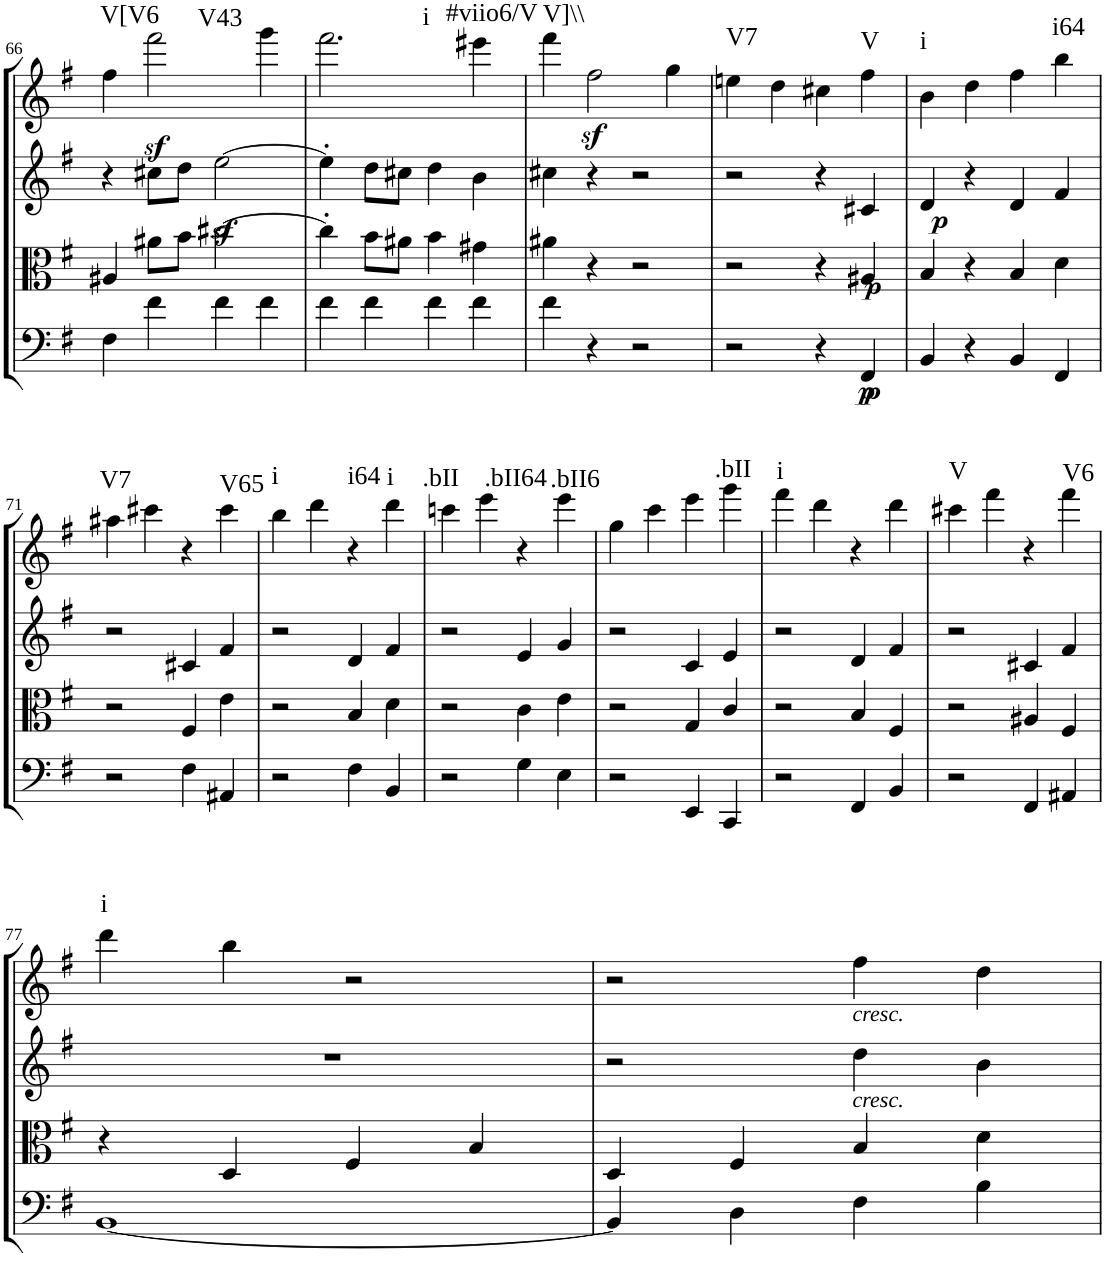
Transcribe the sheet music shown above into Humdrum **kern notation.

**kern	**dynam	**kern	**dynam	**kern	**dynam	**kern	**dynam	**harte
*part4	*part4	*part3	*part3	*part2	*part2	*part1	*part1	*part1
*staff4	*staff4	*staff3	*staff3	*staff2	*staff2	*staff1	*staff1	*
*I"Violoncello.	*	*I"Viola	*	*I"Violin II.	*	*I"Violin I.	*	*
*I'Vc	*	*I'Vla	*	*I'Vln	*	*I'Vln	*	*
!!LO:PB:g=z
*clefF4	*	*clefC3	*	*clefG2	*	*clefG2	*	*
*k[f#]	*	*k[f#]	*	*k[f#]	*	*k[f#]	*	*
*M2/2	*	*M2/2	*	*M2/2	*	*M2/2	*	*
*met(c|)	*	*met(c|)	*	*met(c|)	*	*met(c|)	*	*
=66	=66	=66	=66	=66	=66	=66	=66	=66
!	!	!	!	!	!	!	!	!LO:H:kt=V[V6
4F#\	.	4A#X/	.	4r	.	4ff#\	.	N
!	!	!	!	!	!	!	!LO:DY:b	!LO:H:kt=V43
4f#\	.	8a#X\L	.	8cc#X\L	.	2fff#\	sf	N
.	.	8b\J	.	8dd\J	.	.	.	.
4f#\	.	[2cc#X\	.	[2eez<\	.	.	.	.
4f#\	.	.	.	.	.	4ggg\	.	.
=67	=67	=67	=67	=67	=67	=67	=67	=67
!	!	!	!	!	!	!	!	!LO:H:kt=i
4f#\	.	4cc#'\]	.	4ee'\]	.	2.fff#\	.	N
4f#\	.	8b\L	.	8dd\L	.	.	.	.
.	.	8a#X\J	.	8cc#X\J	.	.	.	.
4f#\	.	4b\	.	4dd\	.	.	.	.
!	!	!	!	!	!	!	!	!LO:H:kt=#viio6/V
4f#\	.	4g#X\	.	4b\	.	4eee#X\	.	N
=68	=68	=68	=68	=68	=68	=68	=68	=68
!	!	!	!	!	!	!	!	!LO:H:kt=V]\\
4f#\	.	4a#X\	.	4cc#X\	.	4fff#\	.	N
4r	.	4r	.	4r	.	2ff#z<\	.	.
2r	.	2r	.	2r	.	.	.	.
.	.	.	.	.	.	4gg\	.	.
=69	=69	=69	=69	=69	=69	=69	=69	=69
!	!	!	!	!	!	!	!	!LO:H:kt=V7
2r	.	2r	.	2r	.	4een\	.	N
.	.	.	.	.	.	4dd\	.	.
4r	.	4r	.	4r	.	4cc#X\	.	.
!	!LO:DY:b	!	!	!	!	!	!	!
!	!LO:DY:n=1:b	!	!LO:DY:b	!	!	!	!	!LO:H:kt=V
4FF#/	p p	4A#X/	p	4c#X/	.	4ff#\	.	N
=70	=70	=70	=70	=70	=70	=70	=70	=70
!	!	!	!	!	!LO:DY:b	!	!	!LO:H:kt=i
4BB/	.	4B/	.	4d/	p	4b\	.	N
4r	.	4r	.	4r	.	4dd\	.	.
4BB/	.	4B/	.	4d/	.	4ff#\	.	.
!	!	!	!	!	!	!	!	!LO:H:kt=i64
4FF#/	.	4d\	.	4f#/	.	4bb\	.	N
!!LO:LB:g=z
=71	=71	=71	=71	=71	=71	=71	=71	=71
!	!	!	!	!	!	!	!	!LO:H:kt=V7
2r	.	2r	.	2r	.	4aa#X\	.	N
.	.	.	.	.	.	4ccc#X\	.	.
4F#\	.	4F#/	.	4c#X/	.	4r	.	.
!	!	!	!	!	!	!	!	!LO:H:kt=V65
4AA#X/	.	4e\	.	4f#/	.	4ccc#\	.	N
=72	=72	=72	=72	=72	=72	=72	=72	=72
!	!	!	!	!	!	!	!	!LO:H:kt=i
2r	.	2r	.	2r	.	4bb\	.	N
.	.	.	.	.	.	4ddd\	.	.
!	!	!	!	!	!	!	!	!LO:H:kt=i64
4F#\	.	4B/	.	4d/	.	4r	.	N
!	!	!	!	!	!	!	!	!LO:H:kt=i
4BB/	.	4d\	.	4f#/	.	4ddd\	.	N
=73	=73	=73	=73	=73	=73	=73	=73	=73
!	!	!	!	!	!	!	!	!LO:H:kt=.bII
2r	.	2r	.	2r	.	4cccn\	.	N
.	.	.	.	.	.	4eee\	.	.
!	!	!	!	!	!	!	!	!LO:H:kt=.bII64
4G\	.	4c\	.	4e/	.	4r	.	N
!	!	!	!	!	!	!	!	!LO:H:kt=.bII6
4E\	.	4e\	.	4g/	.	4eee\	.	N
=74	=74	=74	=74	=74	=74	=74	=74	=74
2r	.	2r	.	2r	.	4gg\	.	.
.	.	.	.	.	.	4ccc\	.	.
4EE/	.	4G/	.	4c/	.	4eee\	.	.
!	!	!	!	!	!	!	!	!LO:H:kt=.bII
4CC/	.	4c/	.	4e/	.	4ggg\	.	N
=75	=75	=75	=75	=75	=75	=75	=75	=75
!	!	!	!	!	!	!	!	!LO:H:kt=i
2r	.	2r	.	2r	.	4fff#\	.	N
.	.	.	.	.	.	4ddd\	.	.
4FF#/	.	4B/	.	4d/	.	4r	.	.
4BB/	.	4F#/	.	4f#/	.	4ddd\	.	.
=76	=76	=76	=76	=76	=76	=76	=76	=76
!	!	!	!	!	!	!	!	!LO:H:kt=V
2r	.	2r	.	2r	.	4ccc#X\	.	N
.	.	.	.	.	.	4fff#\	.	.
4FF#/	.	4A#X/	.	4c#X/	.	4r	.	.
!	!	!	!	!	!	!	!	!LO:H:kt=V6
4AA#X/	.	4F#/	.	4f#/	.	4fff#\	.	N
!!LO:LB:g=z
=77	=77	=77	=77	=77	=77	=77	=77	=77
!	!	!	!	!	!	!	!	!LO:H:kt=i
[1BB	.	4r	.	1r	.	4ddd\	.	N
.	.	4D/	.	.	.	4bb\	.	.
.	.	4F#/	.	.	.	2r	.	.
.	.	4B/	.	.	.	.	.	.
=78	=78	=78	=78	=78	=78	=78	=78	=78
4BB/]	.	4D/	.	2r	.	2r	.	.
4D\	.	4F#/	.	.	.	.	.	.
!	!	!	!	!	!	!LO:TX:b:i:t=cresc.	!	!
!	!	!	!	!LO:TX:b:i:t=cresc.	!	!	!	!
4F#\	.	4B/	.	4dd\	.	4ff#\	.	.
4B\	.	4d\	.	4b\	.	4dd\	.	.
=	=	=	=	=	=	=	=	=
*-	*-	*-	*-	*-	*-	*-	*-	*-
